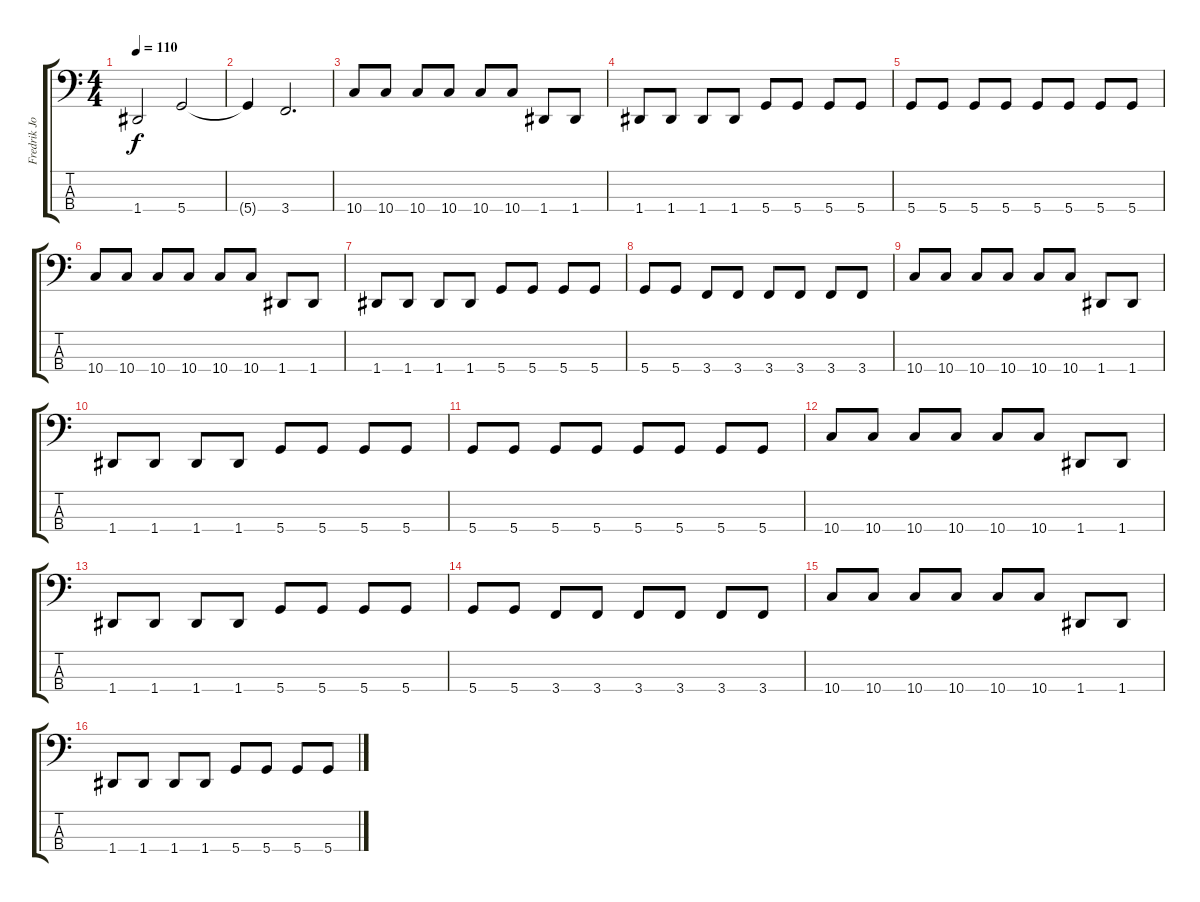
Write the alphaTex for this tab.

\track ("Fredrik Johansson" "Fredrik Jo") {instrument electricbassfinger}
\staff {score tabs}
\tuning (G2 D2 A1 D1) {hide}
\ts (4 4)
\tempo 110
\clef f4
\ks c
1.4{t}.2{dy f} 5.4.2 |
5.4{t}.4 3.4.2{d} |
10.4.8 10.4.8 10.4.8 10.4.8 10.4.8 10.4.8 1.4.8 1.4.8 |
1.4.8 1.4.8 1.4.8 1.4.8 5.4.8 5.4.8 5.4.8 5.4.8 |
5.4.8 5.4.8 5.4.8 5.4.8 5.4.8 5.4.8 5.4.8 5.4.8 |
10.4.8 10.4.8 10.4.8 10.4.8 10.4.8 10.4.8 1.4.8 1.4.8 |
1.4.8 1.4.8 1.4.8 1.4.8 5.4.8 5.4.8 5.4.8 5.4.8 |
5.4.8 5.4.8 3.4.8 3.4.8 3.4.8 3.4.8 3.4.8 3.4.8 |
10.4.8 10.4.8 10.4.8 10.4.8 10.4.8 10.4.8 1.4.8 1.4.8 |
1.4.8 1.4.8 1.4.8 1.4.8 5.4.8 5.4.8 5.4.8 5.4.8 |
5.4.8 5.4.8 5.4.8 5.4.8 5.4.8 5.4.8 5.4.8 5.4.8 |
10.4.8 10.4.8 10.4.8 10.4.8 10.4.8 10.4.8 1.4.8 1.4.8 |
1.4.8 1.4.8 1.4.8 1.4.8 5.4.8 5.4.8 5.4.8 5.4.8 |
5.4.8 5.4.8 3.4.8 3.4.8 3.4.8 3.4.8 3.4.8 3.4.8 |
10.4.8 10.4.8 10.4.8 10.4.8 10.4.8 10.4.8 1.4.8 1.4.8 |
1.4.8 1.4.8 1.4.8 1.4.8 5.4.8 5.4.8 5.4.8 5.4.8
